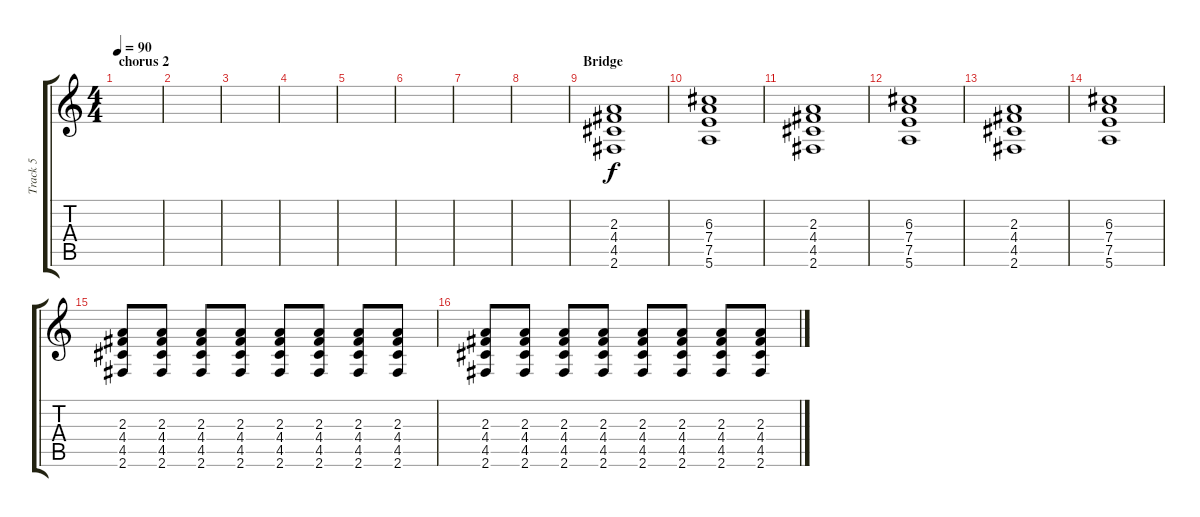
\track ("Track 5" "Track 5") {instrument electricguitarjazz}
\staff {score tabs}
\tuning (E4 B3 G3 D3 A2 E2) {hide}
\ts (4 4)
\section ("" "chorus 2")
\tempo 90
\clef g2
\ks c
|
|
|
|
|
|
|
|
\section ("" "Bridge")
(2.3 4.4 4.5 2.6).1{instrument electricguitarclean} |
(6.3 7.4 7.5 5.6).1 |
(2.3 4.4 4.5 2.6).1{instrument electricguitarclean} |
(6.3 7.4 7.5 5.6).1 |
(2.3 4.4 4.5 2.6).1{instrument electricguitarclean} |
(6.3 7.4 7.5 5.6).1 |
(2.3 4.4 4.5 2.6).8 (2.3 4.4 4.5 2.6).8 (2.3 4.4 4.5 2.6).8 (2.3 4.4 4.5 2.6).8 (2.3 4.4 4.5 2.6).8 (2.3 4.4 4.5 2.6).8 (2.3 4.4 4.5 2.6).8 (2.3 4.4 4.5 2.6).8 |
(2.3 4.4 4.5 2.6).8 (2.3 4.4 4.5 2.6).8 (2.3 4.4 4.5 2.6).8 (2.3 4.4 4.5 2.6).8 (2.3 4.4 4.5 2.6).8 (2.3 4.4 4.5 2.6).8 (2.3 4.4 4.5 2.6).8 (2.3 4.4 4.5 2.6).8
